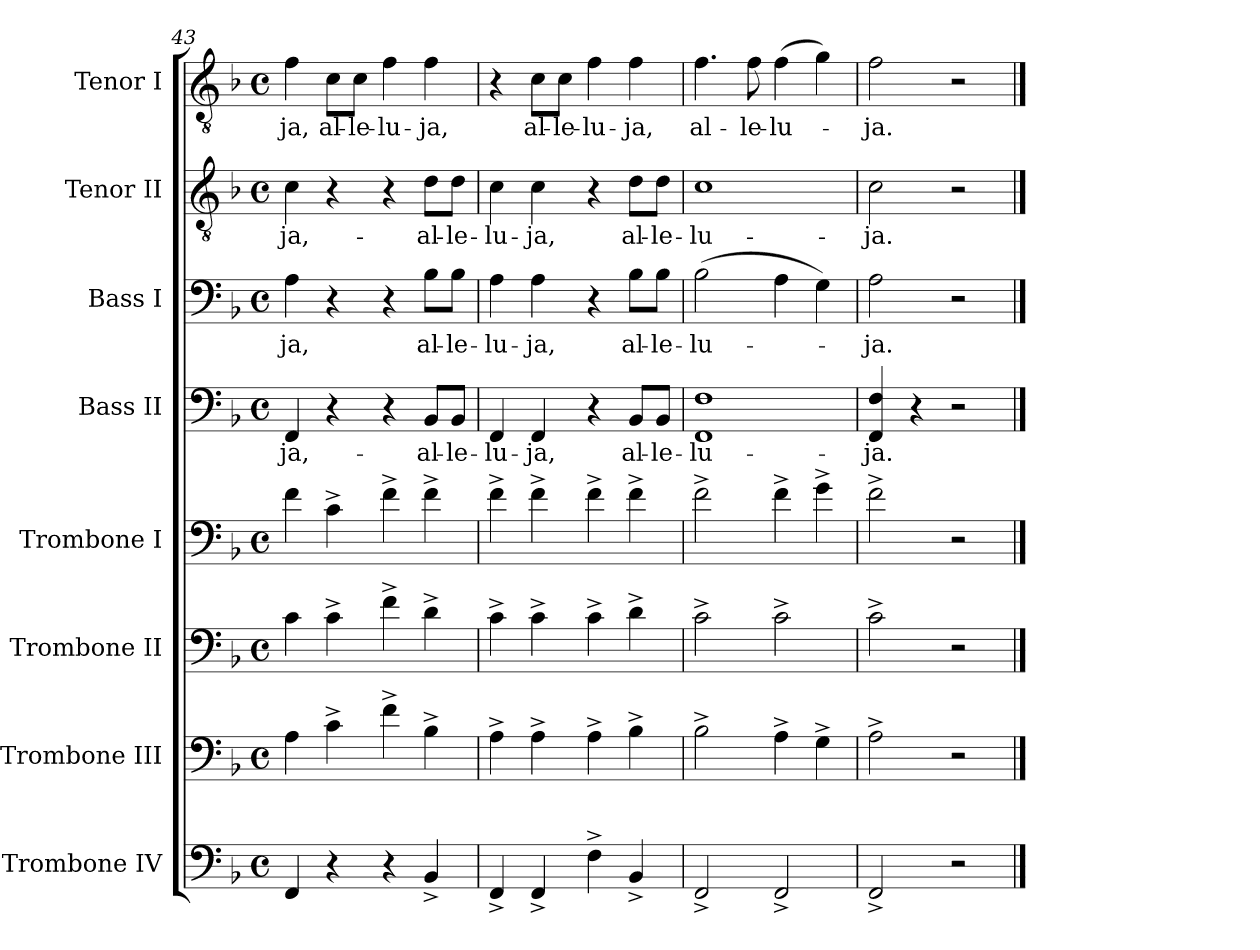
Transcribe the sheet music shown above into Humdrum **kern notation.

**kern	**kern	**kern	**kern	**kern	**text	**kern	**text	**kern	**text	**kern	**text
*part8	*part7	*part6	*part5	*part4	*part4	*part3	*part3	*part2	*part2	*part1	*part1
*staff8	*staff7	*staff6	*staff5	*staff4	*staff4	*staff3	*staff3	*staff2	*staff2	*staff1	*staff1
*I"Trombone IV	*I"Trombone III	*I"Trombone II	*I"Trombone I	*I"Bass II	*	*I"Bass I	*	*I"Tenor II	*	*I"Tenor I	*
*I'Trb	*I'Trb	*I'Trb	*I'Trb	*	*	*	*	*	*	*	*
*clefF4	*clefF4	*clefF4	*clefF4	*clefF4	*	*clefF4	*	*clefGv2	*	*clefGv2	*
*k[b-]	*k[b-]	*k[b-]	*k[b-]	*k[b-]	*	*k[b-]	*	*k[b-]	*	*k[b-]	*
*F:	*F:	*F:	*F:	*F:	*	*F:	*	*F:	*	*F:	*
*M4/4	*M4/4	*M4/4	*M4/4	*M4/4	*	*M4/4	*	*M4/4	*	*M4/4	*
*met(c)	*met(c)	*met(c)	*met(c)	*met(c)	*	*met(c)	*	*met(c)	*	*met(c)	*
=43	=43	=43	=43	=43	=43	=43	=43	=43	=43	=43	=43
!	!	!	!	!	!LO:LY:b	!	!LO:LY:b	!	!LO:LY:b	!	!LO:LY:b
4FF/	4A\	4c\	4f\	4FF/	-ja,-	4A\	-ja,	4c\	-ja,-	4f\	-ja,
!	!	!	!	!	!	!	!	!	!	!	!LO:LY:b
4r	4c^>\	4c^>\	4c^>\	4r	.	4r	.	4r	.	8c\L	al-
!	!	!	!	!	!	!	!	!	!	!	!LO:LY:b
.	.	.	.	.	.	.	.	.	.	8c\J	-le-
!	!	!	!	!	!	!	!	!	!	!	!LO:LY:b
4r	4f^>\	4f^>\	4f^>\	4r	.	4r	.	4r	.	4f\	-lu-
!	!	!	!	!	!LO:LY:b	!	!LO:LY:b	!	!LO:LY:b	!	!LO:LY:b
4BB-^</	4B-^>\	4d^>\	4f^>\	8BB-/L	-al-	8B-\L	al-	8d\L	-al-	4f\	-ja,
!	!	!	!	!	!LO:LY:b	!	!LO:LY:b	!	!LO:LY:b	!	!
.	.	.	.	8BB-/J	-le-	8B-\J	-le-	8d\J	-le-	.	.
=44	=44	=44	=44	=44	=44	=44	=44	=44	=44	=44	=44
!	!	!	!	!	!LO:LY:b	!	!LO:LY:b	!	!LO:LY:b	!	!
4FF^</	4A^>\	4c^>\	4f^>\	4FF/	-lu-	4A\	-lu-	4c\	-lu-	4r	.
!	!	!	!	!	!LO:LY:b	!	!LO:LY:b	!	!LO:LY:b	!	!LO:LY:b
4FF^</	4A^>\	4c^>\	4f^>\	4FF/	-ja,	4A\	-ja,	4c\	-ja,	8c\L	al-
!	!	!	!	!	!	!	!	!	!	!	!LO:LY:b
.	.	.	.	.	.	.	.	.	.	8c\J	-le-
!	!	!	!	!	!	!	!	!	!	!	!LO:LY:b
4F^>\	4A^>\	4c^>\	4f^>\	4r	.	4r	.	4r	.	4f\	-lu-
!	!	!	!	!	!LO:LY:b	!	!LO:LY:b	!	!LO:LY:b	!	!LO:LY:b
4BB-^</	4B-^>\	4d^>\	4f^>\	8BB-/L	al-	8B-\L	al-	8d\L	al-	4f\	-ja,
!	!	!	!	!	!LO:LY:b	!	!LO:LY:b	!	!LO:LY:b	!	!
.	.	.	.	8BB-/J	-le-	8B-\J	-le-	8d\J	-le-	.	.
=45	=45	=45	=45	=45	=45	=45	=45	=45	=45	=45	=45
!	!	!	!	!	!LO:LY:b	!	!LO:LY:b	!	!LO:LY:b	!	!LO:LY:b
2FF^</	2B-^>\	2c^>\	2f^>\	1FF 1F	-lu-	(>2B-\	-lu-	1c	-lu-	4.f\	al-
!	!	!	!	!	!	!	!	!	!	!	!LO:LY:b
.	.	.	.	.	.	.	.	.	.	8f\	-le-
!	!	!	!	!	!	!	!	!	!	!	!LO:LY:b
2FF^</	4A^>\	2c^>\	4f^>\	.	.	4A\	.	.	.	(>4f\	-lu-
.	4G^>\	.	4g^>\	.	.	4G\)	.	.	.	4g\)	.
=46	=46	=46	=46	=46	=46	=46	=46	=46	=46	=46	=46
!	!	!	!	!	!LO:LY:b	!	!LO:LY:b	!	!LO:LY:b	!	!LO:LY:b
2FF^</	2A^>\	2c^>\	2f^>\	4FF/ 4F/	-ja.	2A\	-ja.	2c\	-ja.	2f\	-ja.
.	.	.	.	4r	.	.	.	.	.	.	.
2r	2r	2r	2r	2r	.	2r	.	2r	.	2r	.
==	==	==	==	==	==	==	==	==	==	==	==
*-	*-	*-	*-	*-	*-	*-	*-	*-	*-	*-	*-
